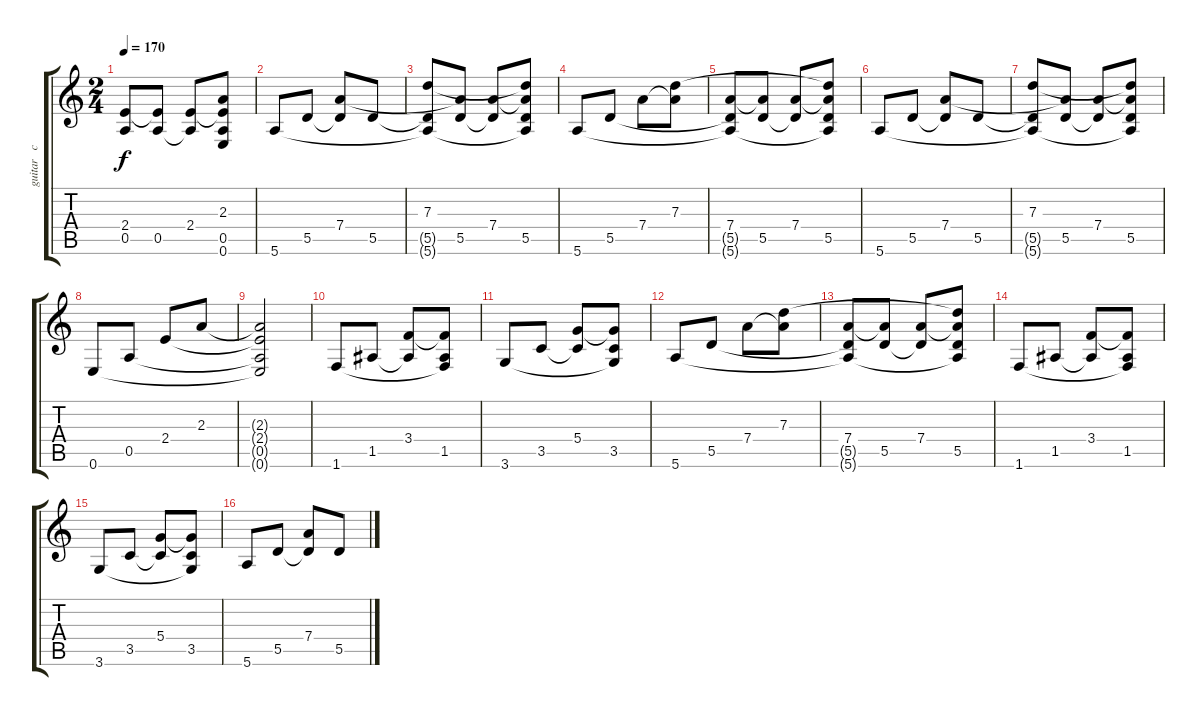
\track ("guitar   clean   two" "guitar   c") {instrument acousticguitarnylon}
\staff {score tabs}
\tuning (E4 B3 G3 D3 A2 E2) {hide}
\ts (2 4)
\tempo 170
\clef g2
\ks c
(2.4 0.5{t}).8{dy f} (2.4{t} 0.5).8 (2.4 0.5{t}).8 (2.3{t} 2.4{t} 0.5 0.6{t}).8 |
5.6.8 5.5.8 (7.4 5.5{t}).8 5.5.8 |
(7.3 5.5{t} 5.6{t}).8 (7.4{t} 5.5).8 (7.4 5.5{t}).8 (7.3{t} 7.4{t} 5.5 5.6{t}).8 |
5.6.8 5.5.8 7.4.8 (7.3 7.4{t}).8 |
(7.4 5.5{t} 5.6{t}).8 (7.4{t} 5.5).8 (7.4 5.5{t}).8 (7.3{t} 7.4{t} 5.5 5.6{t}).8 |
5.6.8 5.5.8 (7.4 5.5{t}).8 5.5.8 |
(7.3 5.5{t} 5.6{t}).8 (7.4{t} 5.5).8 (7.4 5.5{t}).8 (7.3{t} 7.4{t} 5.5 5.6{t}).8 |
0.6.8 0.5.8 2.4.8 2.3.8 |
(2.3{t} 2.4{t} 0.5{t} 0.6{t}).2 |
1.6.8 1.5.8 (3.4 1.5{t}).8 (3.4{t} 1.5 1.6{t}).8 |
3.6.8 3.5.8 (5.4 3.5{t}).8 (5.4{t} 3.5 3.6{t}).8 |
5.6.8 5.5.8 7.4.8 (7.3 7.4{t}).8 |
(7.4 5.5{t} 5.6{t}).8 (7.4{t} 5.5).8 (7.4 5.5{t}).8 (7.3{t} 7.4{t} 5.5 5.6{t}).8 |
1.6.8 1.5.8 (3.4 1.5{t}).8 (3.4{t} 1.5 1.6{t}).8 |
3.6.8 3.5.8 (5.4 3.5{t}).8 (5.4{t} 3.5 3.6{t}).8 |
5.6.8 5.5.8 (7.4 5.5{t}).8 5.5.8
